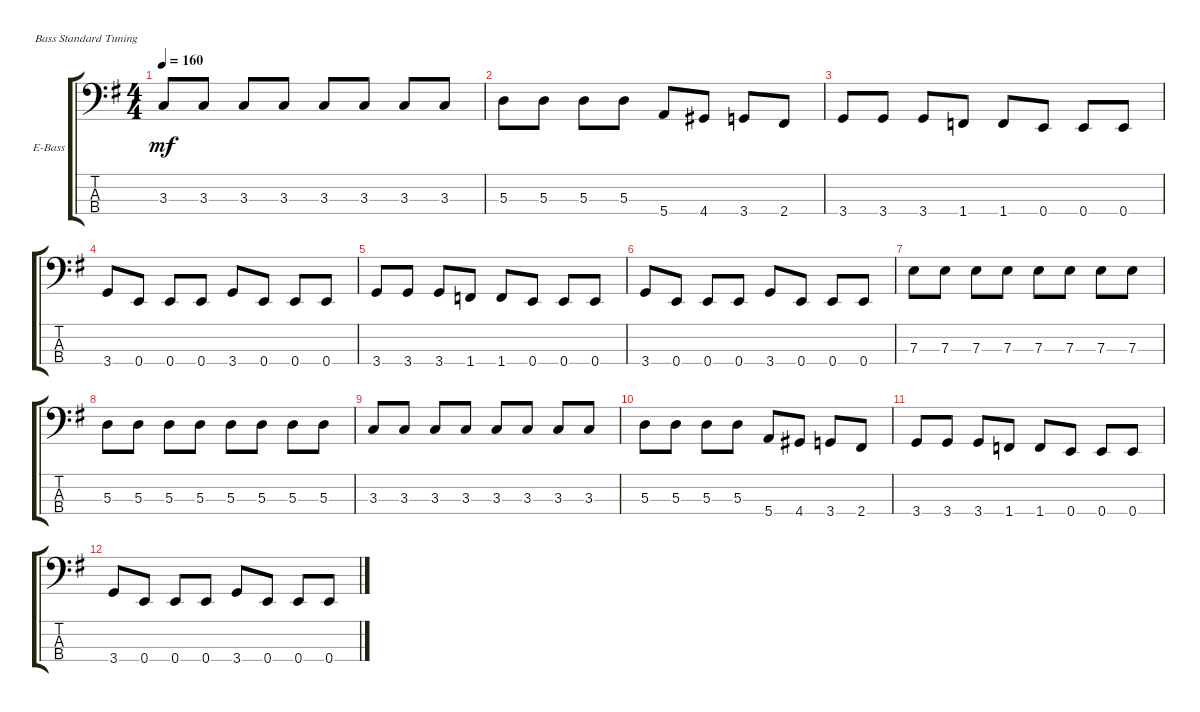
\defaultSystemsLayout 4
\bracketExtendMode groupsimilarinstruments
\firstSystemTrackNameOrientation horizontal
\otherSystemsTrackNameOrientation horizontal
\track ("Electric Bass" "E-Bass") {instrument electricbassfinger}
\staff {score tabs}
\tuning (G2 D2 A1 E1)
\ts (4 4)
\tempo 160
\clef f4
\ks eminor
3.3.8{dy mf} 3.3.8 3.3.8 3.3.8 3.3.8 3.3.8 3.3.8 3.3.8 |
5.3.8 5.3.8 5.3.8 5.3.8 5.4.8 4.4.8 3.4.8 2.4.8 |
3.4.8 3.4.8 3.4.8 1.4.8 1.4.8 0.4.8 0.4.8 0.4.8 |
3.4.8 0.4.8 0.4.8 0.4.8 3.4.8 0.4.8 0.4.8 0.4.8 |
3.4.8 3.4.8 3.4.8 1.4.8 1.4.8 0.4.8 0.4.8 0.4.8 |
3.4.8 0.4.8 0.4.8 0.4.8 3.4.8 0.4.8 0.4.8 0.4.8 |
7.3.8 7.3.8 7.3.8 7.3.8 7.3.8 7.3.8 7.3.8 7.3.8 |
5.3.8 5.3.8 5.3.8 5.3.8 5.3.8 5.3.8 5.3.8 5.3.8 |
3.3.8 3.3.8 3.3.8 3.3.8 3.3.8 3.3.8 3.3.8 3.3.8 |
5.3.8 5.3.8 5.3.8 5.3.8 5.4.8 4.4.8 3.4.8 2.4.8 |
3.4.8 3.4.8 3.4.8 1.4.8 1.4.8 0.4.8 0.4.8 0.4.8 |
3.4.8 0.4.8 0.4.8 0.4.8 3.4.8 0.4.8 0.4.8 0.4.8
